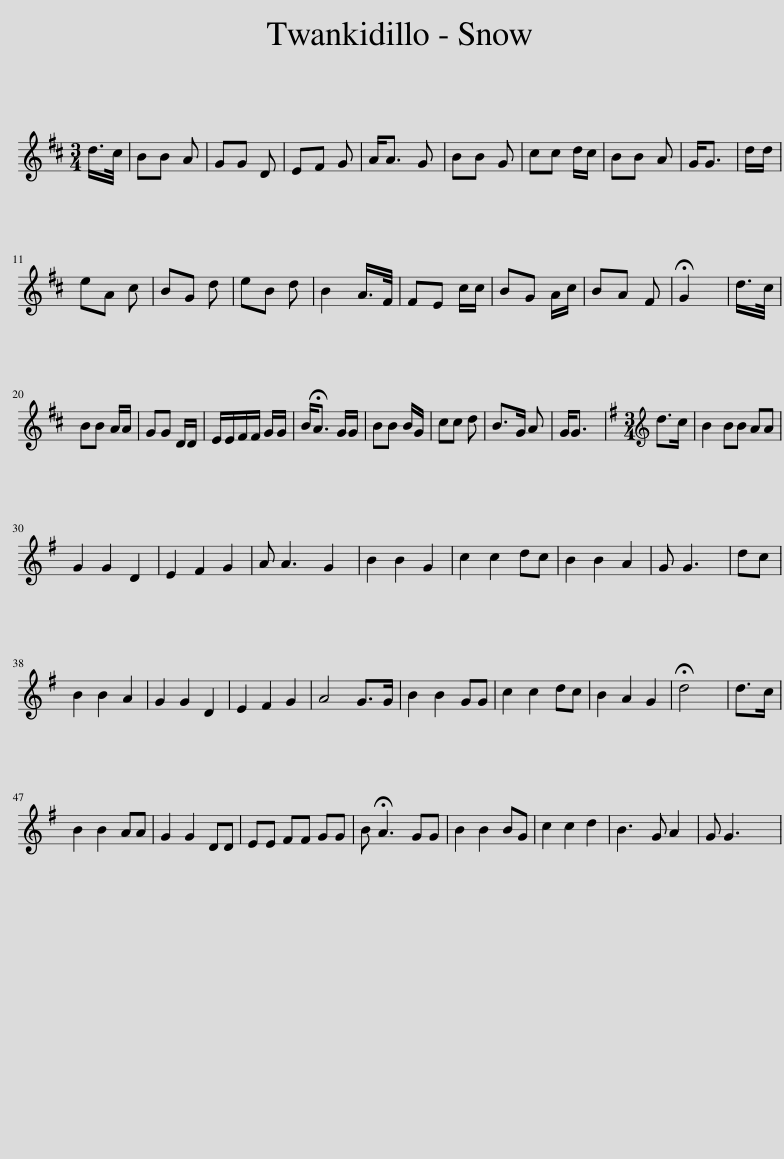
X:1
L:1/8
M:3/4
I:linebreak $
K:D
V:1 treble
V:1
 d/>c/ | BB A | GG D | EF G | A<A G | %5
 BB G | cc d/c/ | BB A | G<G | d/d/ |$ %10
 eA c | BG d | eB d | B2 A/>F/ | FE c/c/ | %15
 BG A/c/ | BA F | !fermata!G2 | d/>c/ |$ BB A/A/ | %20
 GG D/D/ | E/E/F/F/ G/G/ | B<!fermata!A G/G/ | BB B/G/ | cc d | %25
 B>G A | G<G x |[K:G][M:3/4][K:treble] d>c | B2 BB AA |$ G2 G2 D2 | %30
 E2 F2 G2 | A A3 G2 | B2 B2 G2 | c2 c2 dc | B2 B2 A2 | %35
 G G3 | dc |$ B2 B2 A2 | G2 G2 D2 | E2 F2 G2 | %40
 A4 G>G | B2 B2 GG | c2 c2 dc | B2 A2 G2 | !fermata!d4 | %45
 d>c |$ B2 B2 AA | G2 G2 DD | EE FF GG | B !fermata!A3 GG | %50
 B2 B2 BG | c2 c2 d2 | B3 G A2 | G G3 x2 | %54
